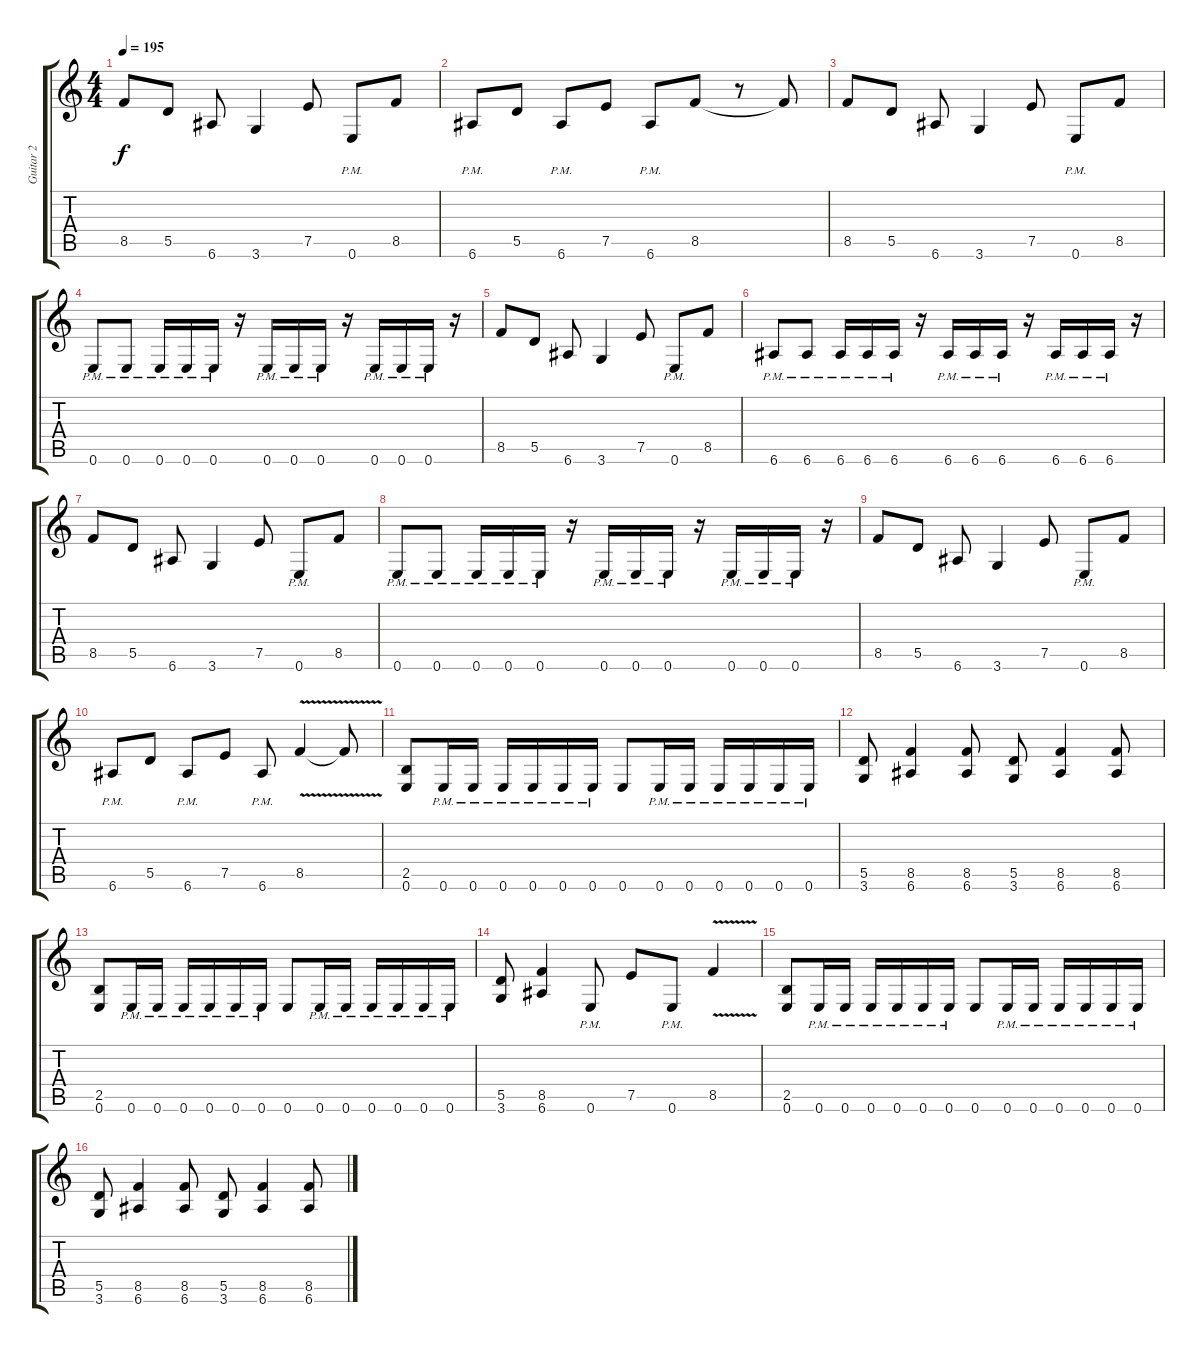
\track ("Guitar 2" "Guitar 2") {instrument distortionguitar}
\staff {score tabs}
\tuning (E4 B3 G3 D3 A2 E2) {hide}
\ts (4 4)
\tempo 195
\clef g2
\ks c
8.5.8{dy f} 5.5.8 6.6.8 3.6.4 7.5.8 0.6{pm}.8 8.5.8 |
6.6{pm}.8 5.5.8 6.6{pm}.8 7.5.8 6.6{pm}.8 8.5.8 r.8 8.5{t}.8 |
8.5.8 5.5.8 6.6.8 3.6.4 7.5.8 0.6{pm}.8 8.5.8 |
0.6{pm}.8 0.6{pm}.8 0.6{pm}.16 0.6{pm}.16 0.6{pm}.16 r.16 0.6{pm}.16 0.6{pm}.16 0.6{pm}.16 r.16 0.6{pm}.16 0.6{pm}.16 0.6{pm}.16 r.16 |
8.5.8 5.5.8 6.6.8 3.6.4 7.5.8 0.6{pm}.8 8.5.8 |
6.6{pm}.8 6.6{pm}.8 6.6{pm}.16 6.6{pm}.16 6.6{pm}.16 r.16 6.6{pm}.16 6.6{pm}.16 6.6{pm}.16 r.16 6.6{pm}.16 6.6{pm}.16 6.6{pm}.16 r.16 |
8.5.8 5.5.8 6.6.8 3.6.4 7.5.8 0.6{pm}.8 8.5.8 |
0.6{pm}.8 0.6{pm}.8 0.6{pm}.16 0.6{pm}.16 0.6{pm}.16 r.16 0.6{pm}.16 0.6{pm}.16 0.6{pm}.16 r.16 0.6{pm}.16 0.6{pm}.16 0.6{pm}.16 r.16 |
8.5.8 5.5.8 6.6.8 3.6.4 7.5.8 0.6{pm}.8 8.5.8 |
6.6{pm}.8 5.5.8 6.6{pm}.8 7.5.8 6.6{pm}.8 8.5{v}.4 8.5{t}.8 |
(2.5 0.6).8 0.6{pm}.16 0.6{pm}.16 0.6{pm}.16 0.6{pm}.16 0.6{pm}.16 0.6{pm}.16 0.6.8 0.6{pm}.16 0.6{pm}.16 0.6{pm}.16 0.6{pm}.16 0.6{pm}.16 0.6{pm}.16 |
(5.5 3.6).8 (8.5 6.6).4 (8.5 6.6).8 (5.5 3.6).8 (8.5 6.6).4 (8.5 6.6).8 |
(2.5 0.6).8 0.6{pm}.16 0.6{pm}.16 0.6{pm}.16 0.6{pm}.16 0.6{pm}.16 0.6{pm}.16 0.6.8 0.6{pm}.16 0.6{pm}.16 0.6{pm}.16 0.6{pm}.16 0.6{pm}.16 0.6{pm}.16 |
(5.5 3.6).8 (8.5 6.6).4 0.6{pm}.8 7.5.8 0.6{pm}.8 8.5{v}.4 |
(2.5 0.6).8 0.6{pm}.16 0.6{pm}.16 0.6{pm}.16 0.6{pm}.16 0.6{pm}.16 0.6{pm}.16 0.6.8 0.6{pm}.16 0.6{pm}.16 0.6{pm}.16 0.6{pm}.16 0.6{pm}.16 0.6{pm}.16 |
(5.5 3.6).8 (8.5 6.6).4 (8.5 6.6).8 (5.5 3.6).8 (8.5 6.6).4 (8.5 6.6).8
